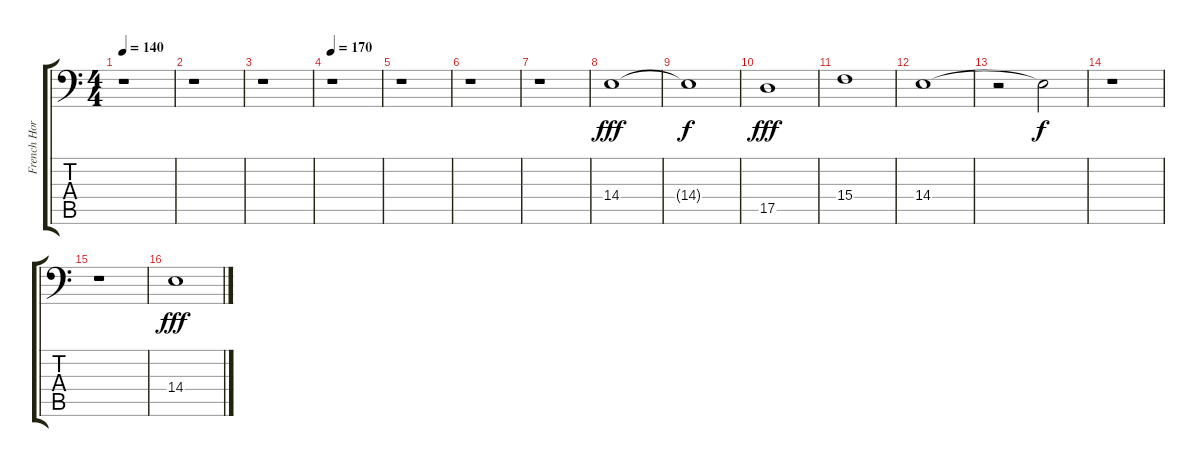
\track ("French Horn" "French Hor") {instrument frenchhorn}
\staff {score tabs}
\tuning (E3 B2 G2 D2 A1 E1) {hide}
\ts (4 4)
\tempo 140
\clef f4
\ks c
r.1{dy fff} |
r.1 |
r.1 |
\tempo 170
r.1 |
r.1 |
r.1 |
r.1 |
14.4.1 |
14.4{t}.1{dy f} |
17.5.1{dy fff} |
15.4.1 |
14.4.1 |
r.2 14.4{t}.2{dy f volume 0} |
r.1 |
r.1 |
14.4.1{dy fff volume 16}
